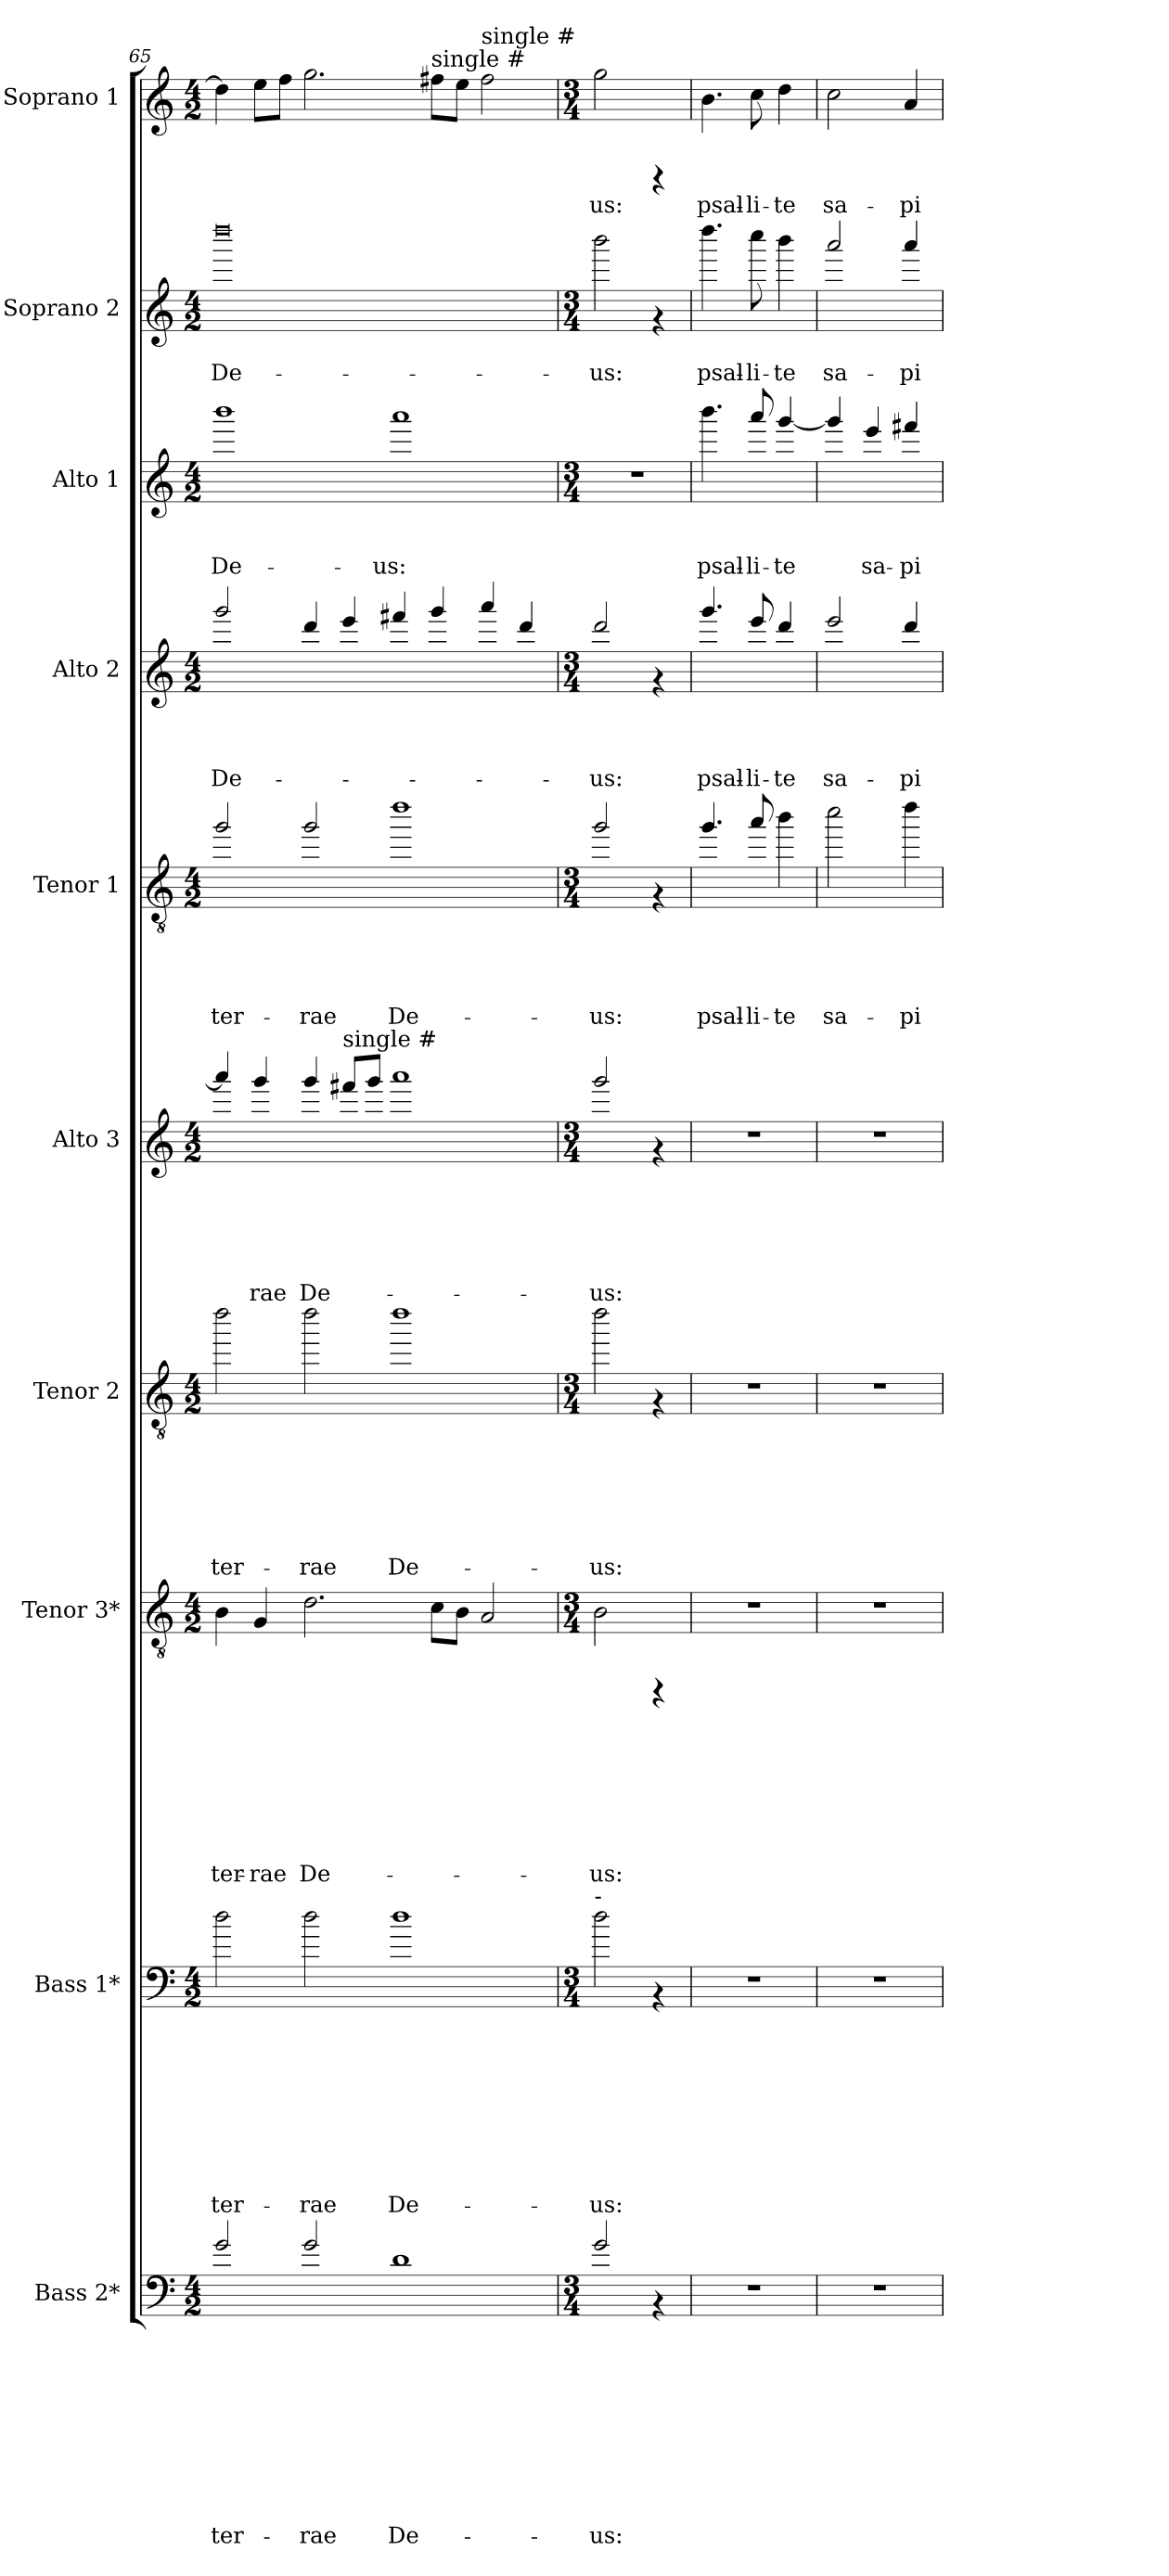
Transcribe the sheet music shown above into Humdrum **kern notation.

**kern	**text	**text	**text	**text	**text	**text	**text	**text	**text	**text	**kern	**text	**text	**text	**text	**text	**text	**text	**text	**text	**kern	**text	**text	**text	**text	**text	**text	**text	**text	**kern	**text	**text	**text	**text	**text	**text	**text	**kern	**text	**text	**text	**text	**text	**text	**kern	**text	**text	**text	**text	**text	**kern	**text	**text	**text	**text	**kern	**text	**text	**text	**kern	**text	**text	**kern	**text
*part10	*part10	*part10	*part10	*part10	*part10	*part10	*part10	*part10	*part10	*part10	*part9	*part9	*part9	*part9	*part9	*part9	*part9	*part9	*part9	*part9	*part8	*part8	*part8	*part8	*part8	*part8	*part8	*part8	*part8	*part7	*part7	*part7	*part7	*part7	*part7	*part7	*part7	*part6	*part6	*part6	*part6	*part6	*part6	*part6	*part5	*part5	*part5	*part5	*part5	*part5	*part4	*part4	*part4	*part4	*part4	*part3	*part3	*part3	*part3	*part2	*part2	*part2	*part1	*part1
*staff10	*staff10	*staff10	*staff10	*staff10	*staff10	*staff10	*staff10	*staff10	*staff10	*staff10	*staff9	*staff9	*staff9	*staff9	*staff9	*staff9	*staff9	*staff9	*staff9	*staff9	*staff8	*staff8	*staff8	*staff8	*staff8	*staff8	*staff8	*staff8	*staff8	*staff7	*staff7	*staff7	*staff7	*staff7	*staff7	*staff7	*staff7	*staff6	*staff6	*staff6	*staff6	*staff6	*staff6	*staff6	*staff5	*staff5	*staff5	*staff5	*staff5	*staff5	*staff4	*staff4	*staff4	*staff4	*staff4	*staff3	*staff3	*staff3	*staff3	*staff2	*staff2	*staff2	*staff1	*staff1
*I"Bass 2*	*	*	*	*	*	*	*	*	*	*	*I"Bass 1*	*	*	*	*	*	*	*	*	*	*I"Tenor 3*	*	*	*	*	*	*	*	*	*I"Tenor 2	*	*	*	*	*	*	*	*I"Alto 3	*	*	*	*	*	*	*I"Tenor 1	*	*	*	*	*	*I"Alto 2	*	*	*	*	*I"Alto 1	*	*	*	*I"Soprano 2	*	*	*I"Soprano 1	*
*I'B.	*	*	*	*	*	*	*	*	*	*	*I'B.	*	*	*	*	*	*	*	*	*	*I'T.	*	*	*	*	*	*	*	*	*I'T.	*	*	*	*	*	*	*	*I'A.	*	*	*	*	*	*	*I'T.	*	*	*	*	*	*I'A.	*	*	*	*	*I'A.	*	*	*	*I'S.	*	*	*I'S.	*
*clefF4	*	*	*	*	*	*	*	*	*	*	*clefF4	*	*	*	*	*	*	*	*	*	*clefGv2	*	*	*	*	*	*	*	*	*clefGv2	*	*	*	*	*	*	*	*clefG2	*	*	*	*	*	*	*clefGv2	*	*	*	*	*	*clefG2	*	*	*	*	*clefG2	*	*	*	*clefG2	*	*	*clefG2	*
*k[]	*	*	*	*	*	*	*	*	*	*	*k[]	*	*	*	*	*	*	*	*	*	*k[]	*	*	*	*	*	*	*	*	*k[]	*	*	*	*	*	*	*	*k[]	*	*	*	*	*	*	*k[]	*	*	*	*	*	*k[]	*	*	*	*	*k[]	*	*	*	*k[]	*	*	*k[]	*
*C:	*	*	*	*	*	*	*	*	*	*	*C:	*	*	*	*	*	*	*	*	*	*C:	*	*	*	*	*	*	*	*	*C:	*	*	*	*	*	*	*	*C:	*	*	*	*	*	*	*C:	*	*	*	*	*	*C:	*	*	*	*	*C:	*	*	*	*C:	*	*	*C:	*
*M4/2	*	*	*	*	*	*	*	*	*	*	*M4/2	*	*	*	*	*	*	*	*	*	*M4/2	*	*	*	*	*	*	*	*	*M4/2	*	*	*	*	*	*	*	*M4/2	*	*	*	*	*	*	*M4/2	*	*	*	*	*	*M4/2	*	*	*	*	*M4/2	*	*	*	*M4/2	*	*	*M4/2	*
=65	=65	=65	=65	=65	=65	=65	=65	=65	=65	=65	=65	=65	=65	=65	=65	=65	=65	=65	=65	=65	=65	=65	=65	=65	=65	=65	=65	=65	=65	=65	=65	=65	=65	=65	=65	=65	=65	=65	=65	=65	=65	=65	=65	=65	=65	=65	=65	=65	=65	=65	=65	=65	=65	=65	=65	=65	=65	=65	=65	=65	=65	=65	=65	=65
!	!	!	!	!	!	!	!	!	!	!LO:LY:b:rj	!	!	!	!	!	!	!	!	!	!LO:LY:b	!	!	!	!	!	!	!	!	!LO:LY:b	!	!	!	!	!	!	!	!LO:LY:b	!	!	!	!	!	!	!	!	!	!	!	!	!LO:LY:b	!	!	!	!	!LO:LY:b	!	!	!	!LO:LY:b	!	!	!LO:LY:b	!	!
2g/	.	.	.	.	.	.	.	.	.	ter-	2dd\	.	.	.	.	.	.	.	.	ter-	4B\	.	.	.	.	.	.	.	ter-	2ddd\	.	.	.	.	.	.	ter-	4aaa/]	.	.	.	.	.	.	2gg/	.	.	.	.	ter-	2ggg/	.	.	.	De-	1bbb	.	.	De-	0dddd	.	De-	4dd\]	.
!	!	!	!	!	!	!	!	!	!	!	!	!	!	!	!	!	!	!	!	!	!	!	!	!	!	!	!	!	!LO:LY:b	!	!	!	!	!	!	!	!	!	!	!	!	!	!	!LO:LY:b	!	!	!	!	!	!	!	!	!	!	!	!	!	!	!	!	!	!	!	!
.	.	.	.	.	.	.	.	.	.	.	.	.	.	.	.	.	.	.	.	.	4G/	.	.	.	.	.	.	.	-rae	.	.	.	.	.	.	.	.	4ggg/	.	.	.	.	.	-rae	.	.	.	.	.	.	.	.	.	.	.	.	.	.	.	.	.	.	8ee\L	.
.	.	.	.	.	.	.	.	.	.	.	.	.	.	.	.	.	.	.	.	.	.	.	.	.	.	.	.	.	.	.	.	.	.	.	.	.	.	.	.	.	.	.	.	.	.	.	.	.	.	.	.	.	.	.	.	.	.	.	.	.	.	.	8ff\J	.
!	!	!	!	!	!	!	!	!	!	!LO:LY:b:rj	!	!	!	!	!	!	!	!	!	!LO:LY:b	!	!	!	!	!	!	!	!	!LO:LY:b	!	!	!	!	!	!	!	!LO:LY:b	!	!	!	!	!	!	!LO:LY:b	!	!	!	!	!	!LO:LY:b	!	!	!	!	!	!	!	!	!	!	!	!	!	!
2g/	.	.	.	.	.	.	.	.	.	-rae	2dd\	.	.	.	.	.	.	.	.	-rae	2.d\	.	.	.	.	.	.	.	De-	2ddd\	.	.	.	.	.	.	-rae	4ggg/	.	.	.	.	.	De-	2gg/	.	.	.	.	-rae	4ddd/	.	.	.	.	.	.	.	.	.	.	.	2.gg\	.
!	!	!	!	!	!	!	!	!	!	!	!	!	!	!	!	!	!	!	!	!	!	!	!	!	!	!	!	!	!	!	!	!	!	!	!	!	!	!LO:TX:a:t=single #	!	!	!	!	!	!	!	!	!	!	!	!	!	!	!	!	!	!	!	!	!	!	!	!	!	!
.	.	.	.	.	.	.	.	.	.	.	.	.	.	.	.	.	.	.	.	.	.	.	.	.	.	.	.	.	.	.	.	.	.	.	.	.	.	8fff#/L	.	.	.	.	.	.	.	.	.	.	.	.	4eee/	.	.	.	.	.	.	.	.	.	.	.	.	.
.	.	.	.	.	.	.	.	.	.	.	.	.	.	.	.	.	.	.	.	.	.	.	.	.	.	.	.	.	.	.	.	.	.	.	.	.	.	8ggg/J	.	.	.	.	.	.	.	.	.	.	.	.	.	.	.	.	.	.	.	.	.	.	.	.	.	.
!	!	!	!	!	!	!	!	!	!	!LO:LY:b:rj	!	!	!	!	!	!	!	!	!	!LO:LY:b	!	!	!	!	!	!	!	!	!	!	!	!	!	!	!	!	!LO:LY:b	!	!	!	!	!	!	!	!	!	!	!	!	!LO:LY:b	!	!	!	!	!	!	!	!	!LO:LY:b	!	!	!	!	!
1d	.	.	.	.	.	.	.	.	.	De-	1dd	.	.	.	.	.	.	.	.	De-	.	.	.	.	.	.	.	.	.	1ddd	.	.	.	.	.	.	De-	1aaa	.	.	.	.	.	.	1ddd	.	.	.	.	De-	4fff#X/	.	.	.	.	1aaa	.	.	-us:	.	.	.	.	.
!	!	!	!	!	!	!	!	!	!	!	!	!	!	!	!	!	!	!	!	!	!	!	!	!	!	!	!	!	!	!	!	!	!	!	!	!	!	!	!	!	!	!	!	!	!	!	!	!	!	!	!	!	!	!	!	!	!	!	!	!	!	!	!LO:TX:a:t=single #	!
.	.	.	.	.	.	.	.	.	.	.	.	.	.	.	.	.	.	.	.	.	8c\L	.	.	.	.	.	.	.	.	.	.	.	.	.	.	.	.	.	.	.	.	.	.	.	.	.	.	.	.	.	4ggg/	.	.	.	.	.	.	.	.	.	.	.	8ff#\L	.
.	.	.	.	.	.	.	.	.	.	.	.	.	.	.	.	.	.	.	.	.	8B\J	.	.	.	.	.	.	.	.	.	.	.	.	.	.	.	.	.	.	.	.	.	.	.	.	.	.	.	.	.	.	.	.	.	.	.	.	.	.	.	.	.	8ee\J	.
!	!	!	!	!	!	!	!	!	!	!	!	!	!	!	!	!	!	!	!	!	!	!	!	!	!	!	!	!	!	!	!	!	!	!	!	!	!	!	!	!	!	!	!	!	!	!	!	!	!	!	!	!	!	!	!	!	!	!	!	!	!	!	!LO:TX:a:t=single #	!
.	.	.	.	.	.	.	.	.	.	.	.	.	.	.	.	.	.	.	.	.	2A/	.	.	.	.	.	.	.	.	.	.	.	.	.	.	.	.	.	.	.	.	.	.	.	.	.	.	.	.	.	4aaa/	.	.	.	.	.	.	.	.	.	.	.	2ff#\	.
.	.	.	.	.	.	.	.	.	.	.	.	.	.	.	.	.	.	.	.	.	.	.	.	.	.	.	.	.	.	.	.	.	.	.	.	.	.	.	.	.	.	.	.	.	.	.	.	.	.	.	4ddd/	.	.	.	.	.	.	.	.	.	.	.	.	.
!!LO:PB:g=z
=66	=66	=66	=66	=66	=66	=66	=66	=66	=66	=66	=66	=66	=66	=66	=66	=66	=66	=66	=66	=66	=66	=66	=66	=66	=66	=66	=66	=66	=66	=66	=66	=66	=66	=66	=66	=66	=66	=66	=66	=66	=66	=66	=66	=66	=66	=66	=66	=66	=66	=66	=66	=66	=66	=66	=66	=66	=66	=66	=66	=66	=66	=66	=66	=66
*M3/4	*	*	*	*	*	*	*	*	*	*	*M3/4	*	*	*	*	*	*	*	*	*	*M3/4	*	*	*	*	*	*	*	*	*M3/4	*	*	*	*	*	*	*	*M3/4	*	*	*	*	*	*	*M3/4	*	*	*	*	*	*M3/4	*	*	*	*	*M3/4	*	*	*	*M3/4	*	*	*M3/4	*
!	!	!	!	!	!	!	!	!	!	!	!LO:TX:a:t=-	!	!	!	!	!	!	!	!	!	!	!	!	!	!	!	!	!	!	!	!	!	!	!	!	!	!	!	!	!	!	!	!	!	!	!	!	!	!	!	!	!	!	!	!	!	!	!	!	!	!	!	!	!
!	!	!	!	!	!	!	!	!	!	!LO:LY:b:rj	!	!	!	!	!	!	!	!	!	!LO:LY:b	!	!	!	!	!	!	!	!	!LO:LY:b	!	!	!	!	!	!	!	!LO:LY:b	!	!	!	!	!	!	!LO:LY:b	!	!	!	!	!	!LO:LY:b	!	!	!	!	!LO:LY:b	!	!	!	!	!	!	!LO:LY:b	!	!LO:LY:b
2g/	.	.	.	.	.	.	.	.	.	-us:	2dd\	.	.	.	.	.	.	.	.	-us:	2B\	.	.	.	.	.	.	.	-us:	2ddd\	.	.	.	.	.	.	-us:	2ggg/	.	.	.	.	.	-us:	2gg/	.	.	.	.	-us:	2ddd/	.	.	.	-us:	2.r	.	.	.	2bbb\	.	-us:	2gg\	-us:
4rAA	.	.	.	.	.	.	.	.	.	.	4rAA	.	.	.	.	.	.	.	.	.	4rFFF	.	.	.	.	.	.	.	.	4rF	.	.	.	.	.	.	.	4rf	.	.	.	.	.	.	4rF	.	.	.	.	.	4rf	.	.	.	.	.	.	.	.	4rf	.	.	4rFF	.
=67	=67	=67	=67	=67	=67	=67	=67	=67	=67	=67	=67	=67	=67	=67	=67	=67	=67	=67	=67	=67	=67	=67	=67	=67	=67	=67	=67	=67	=67	=67	=67	=67	=67	=67	=67	=67	=67	=67	=67	=67	=67	=67	=67	=67	=67	=67	=67	=67	=67	=67	=67	=67	=67	=67	=67	=67	=67	=67	=67	=67	=67	=67	=67	=67
!	!	!	!	!	!	!	!	!	!	!	!	!	!	!	!	!	!	!	!	!	!	!	!	!	!	!	!	!	!	!	!	!	!	!	!	!	!	!	!	!	!	!	!	!	!	!	!	!	!	!LO:LY:b	!	!	!	!	!LO:LY:b	!	!	!	!LO:LY:b	!	!	!LO:LY:b	!	!LO:LY:b
2.r	.	.	.	.	.	.	.	.	.	.	2.r	.	.	.	.	.	.	.	.	.	2.r	.	.	.	.	.	.	.	.	2.r	.	.	.	.	.	.	.	2.r	.	.	.	.	.	.	4.gg/	.	.	.	.	psal-	4.ggg/	.	.	.	psal-	4.bbb\	.	.	psal-	4.dddd\	.	psal-	4.b\	psal-
!	!	!	!	!	!	!	!	!	!	!	!	!	!	!	!	!	!	!	!	!	!	!	!	!	!	!	!	!	!	!	!	!	!	!	!	!	!	!	!	!	!	!	!	!	!	!	!	!	!	!LO:LY:b	!	!	!	!	!LO:LY:b	!	!	!	!LO:LY:b	!	!	!LO:LY:b	!	!LO:LY:b
.	.	.	.	.	.	.	.	.	.	.	.	.	.	.	.	.	.	.	.	.	.	.	.	.	.	.	.	.	.	.	.	.	.	.	.	.	.	.	.	.	.	.	.	.	8aa/	.	.	.	.	-li-	8eee/	.	.	.	-li-	8aaa/	.	.	-li-	8cccc\	.	-li-	8cc\	-li-
!	!	!	!	!	!	!	!	!	!	!	!	!	!	!	!	!	!	!	!	!	!	!	!	!	!	!	!	!	!	!	!	!	!	!	!	!	!	!	!	!	!	!	!	!	!	!	!	!	!	!LO:LY:b	!	!	!	!	!LO:LY:b	!	!	!	!LO:LY:b	!	!	!LO:LY:b	!	!LO:LY:b
.	.	.	.	.	.	.	.	.	.	.	.	.	.	.	.	.	.	.	.	.	.	.	.	.	.	.	.	.	.	.	.	.	.	.	.	.	.	.	.	.	.	.	.	.	4bb\	.	.	.	.	-te	4ddd/	.	.	.	-te	[<4ggg/	.	.	-te	4bbb\	.	-te	4dd\	-te
=68	=68	=68	=68	=68	=68	=68	=68	=68	=68	=68	=68	=68	=68	=68	=68	=68	=68	=68	=68	=68	=68	=68	=68	=68	=68	=68	=68	=68	=68	=68	=68	=68	=68	=68	=68	=68	=68	=68	=68	=68	=68	=68	=68	=68	=68	=68	=68	=68	=68	=68	=68	=68	=68	=68	=68	=68	=68	=68	=68	=68	=68	=68	=68	=68
!	!	!	!	!	!	!	!	!	!	!	!	!	!	!	!	!	!	!	!	!	!	!	!	!	!	!	!	!	!	!	!	!	!	!	!	!	!	!	!	!	!	!	!	!	!	!	!	!	!	!LO:LY:b	!	!	!	!	!LO:LY:b	!	!	!	!	!	!	!LO:LY:b	!	!LO:LY:b
2.r	.	.	.	.	.	.	.	.	.	.	2.r	.	.	.	.	.	.	.	.	.	2.r	.	.	.	.	.	.	.	.	2.r	.	.	.	.	.	.	.	2.r	.	.	.	.	.	.	2ccc\	.	.	.	.	sa-	2eee/	.	.	.	sa-	4ggg/]	.	.	.	2aaa/	.	sa-	2cc\	sa-
!	!	!	!	!	!	!	!	!	!	!	!	!	!	!	!	!	!	!	!	!	!	!	!	!	!	!	!	!	!	!	!	!	!	!	!	!	!	!	!	!	!	!	!	!	!	!	!	!	!	!	!	!	!	!	!	!	!	!	!LO:LY:b	!	!	!	!	!
.	.	.	.	.	.	.	.	.	.	.	.	.	.	.	.	.	.	.	.	.	.	.	.	.	.	.	.	.	.	.	.	.	.	.	.	.	.	.	.	.	.	.	.	.	.	.	.	.	.	.	.	.	.	.	.	4eee/	.	.	sa-	.	.	.	.	.
!	!	!	!	!	!	!	!	!	!	!	!	!	!	!	!	!	!	!	!	!	!	!	!	!	!	!	!	!	!	!	!	!	!	!	!	!	!	!	!	!	!	!	!	!	!	!	!	!	!	!LO:LY:b	!	!	!	!	!LO:LY:b	!	!	!	!LO:LY:b	!	!	!LO:LY:b	!	!LO:LY:b
.	.	.	.	.	.	.	.	.	.	.	.	.	.	.	.	.	.	.	.	.	.	.	.	.	.	.	.	.	.	.	.	.	.	.	.	.	.	.	.	.	.	.	.	.	4ddd\	.	.	.	.	-pi-	4ddd/	.	.	.	-pi-	4fff#X/	.	.	-pi-	4aaa/	.	-pi-	4a/	-pi-
=	=	=	=	=	=	=	=	=	=	=	=	=	=	=	=	=	=	=	=	=	=	=	=	=	=	=	=	=	=	=	=	=	=	=	=	=	=	=	=	=	=	=	=	=	=	=	=	=	=	=	=	=	=	=	=	=	=	=	=	=	=	=	=	=
*-	*-	*-	*-	*-	*-	*-	*-	*-	*-	*-	*-	*-	*-	*-	*-	*-	*-	*-	*-	*-	*-	*-	*-	*-	*-	*-	*-	*-	*-	*-	*-	*-	*-	*-	*-	*-	*-	*-	*-	*-	*-	*-	*-	*-	*-	*-	*-	*-	*-	*-	*-	*-	*-	*-	*-	*-	*-	*-	*-	*-	*-	*-	*-	*-
